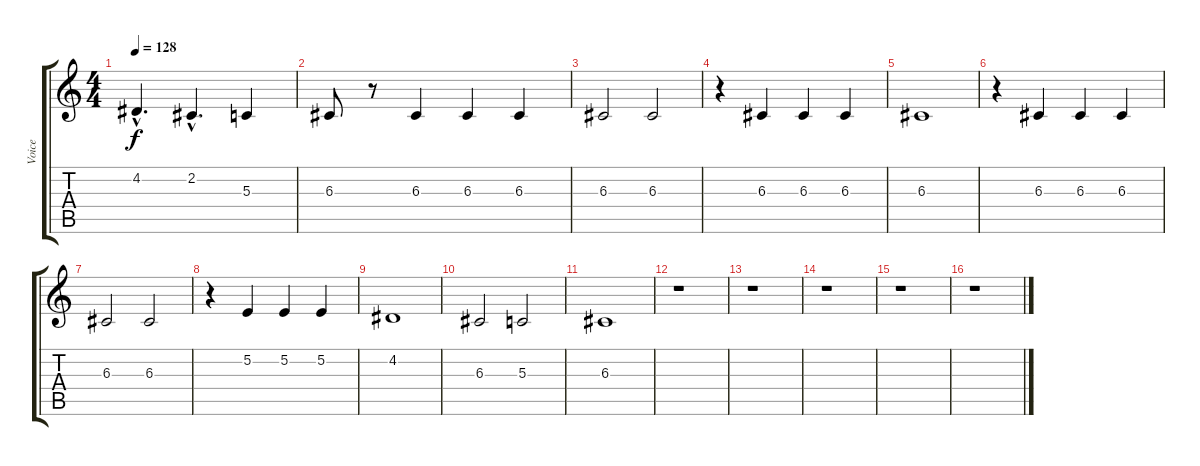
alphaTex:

\track ("Voice" "Voice") {instrument flute}
\staff {score tabs}
\tuning (E4 B3 G3 D3 A2 E2) {hide}
\ts (4 4)
\tempo 128
\clef g2
\ks c
4.2{hac}.4{d dy f} 2.2{hac}.4{d} 5.3.4 |
6.3.8 r.8 6.3.4 6.3.4 6.3.4 |
6.3.2 6.3.2 |
r.4 6.3.4 6.3.4 6.3.4 |
6.3.1 |
r.4 6.3.4 6.3.4 6.3.4 |
6.3.2 6.3.2 |
r.4 5.2.4 5.2.4 5.2.4 |
4.2.1 |
6.3.2 5.3.2 |
6.3.1 |
r.1 |
r.1 |
r.1 |
r.1 |
r.1
